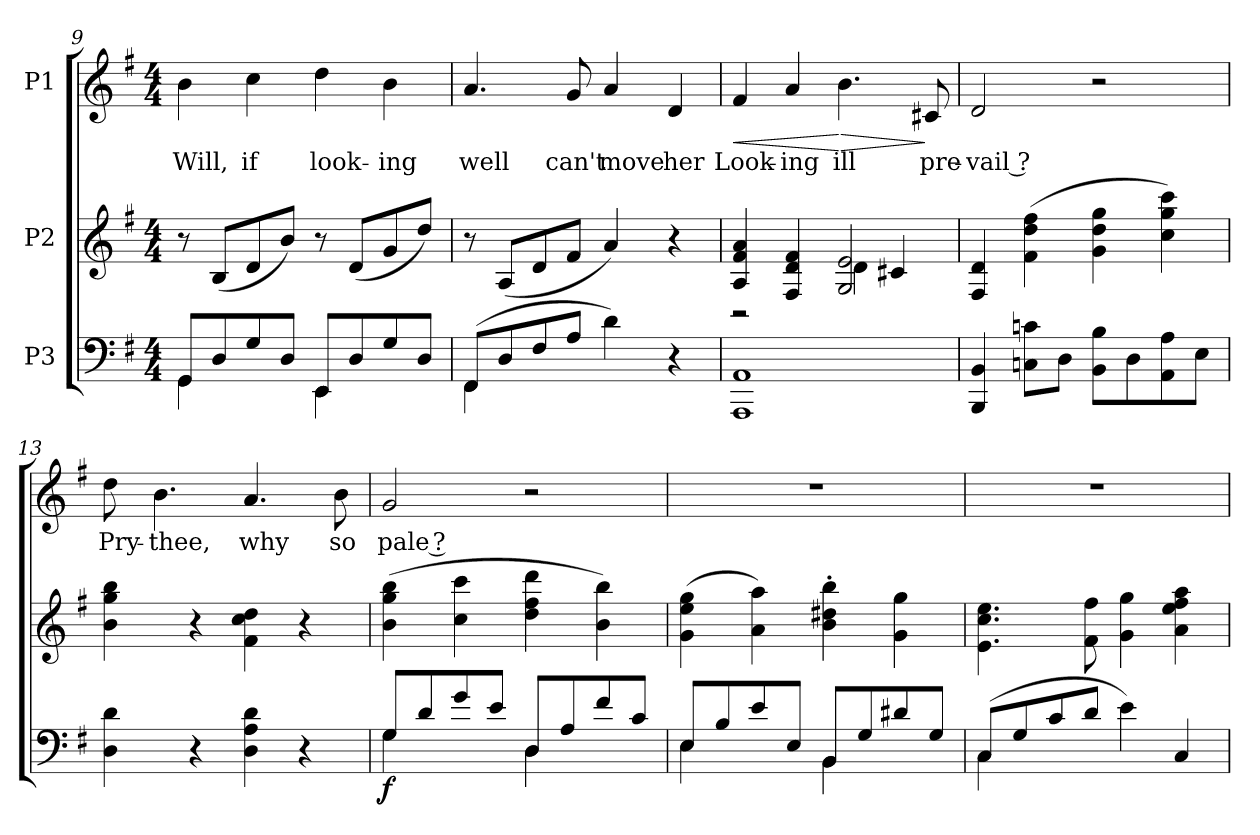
**kern	**dynam	**kern	**kern	**text	**dynam
*part3	*part3	*part2	*part1	*part1	*part1
*staff3	*staff3	*staff2	*staff1	*staff1	*staff1
*I"P3	*	*I"P2	*I"P1	*	*
*clefF4	*	*clefG2	*clefG2	*	*
*k[f#]	*	*k[f#]	*k[f#]	*	*
*G:	*	*G:	*G:	*	*
*M4/4	*	*M4/4	*M4/4	*	*
=9	=9	=9	=9	=9	=9
*^	*	*	*	*	*
!	!	!	!	!	!LO:LY:b:color=#000000	!
8GGi/L	4GGi\	.	8r	4bi\	Will,	.
8Di/	.	.	(8Bi/L	.	.	.
!	!	!	!	!	!LO:LY:b:color=#000000	!
8Gi/	4ryy	.	8di/	4cci\	if	.
8Di/J	.	.	8bi/J)	.	.	.
!	!	!	!	!	!LO:LY:b:color=#000000	!
8EEi/L	4EEi\	.	8r	4ddi\	look-	.
8Di/	.	.	(8di/L	.	.	.
!	!	!	!	!	!LO:LY:b:color=#000000	!
8Gi/	4ryy	.	8gi/	4bi\	-ing	.
8Di/J	.	.	8ddi/J)	.	.	.
!!LO:PB:g=z
=10	=10	=10	=10	=10	=10	=10
!	!	!	!	!	!LO:LY:b:color=#000000	!
(8FF#i/L	4FF#i\	.	8r	4.ai/	well	.
8Di/	.	.	(8Ai/L	.	.	.
8F#i/	4ryy	.	8di/	.	.	.
!	!	!	!	!	!LO:LY:b:color=#000000	!
8Ai/J	.	.	8f#i/J	8gi/	can't	.
!	!	!	!	!	!LO:LY:b:color=#000000	!
4di\)	4ryy	.	4ai/)	4ai/	move	.
!	!	!	!	!	!LO:LY:b:color=#000000	!
4r	4ryy	.	4r	4di/	her	.
*v	*v	*	*	*	*	*
=11	=11	=11	=11	=11	=11
*	*	*^	*	*	*
*^	*	*	*	*	*	*
!	!	!	!	!	!	!LO:LY:b:color=#000000	!LO:HP:b
*v	*v	*	*	*	*	*	*
1AAAi 1AAi	.	4Ai/ 4f#i 4ai	2r	4f#i/	Look-	<
!	!	!	!	!	!LO:LY:b:color=#000000	!
.	.	4F#i/ 4di 4f#i	.	4ai/	-ing	.
!	!	!	!	!	!LO:LY:b:color=#000000	!LO:HP:n=1:b
.	.	2Gi/ 2ei	4di\	4.bi\	ill	[ >
.	.	.	4c#Xi/	.	.	.
!	!	!	!	!	!LO:LY:b:color=#000000	!
.	.	.	.	8c#Xi/	pre-	]
*	*	*v	*v	*	*	*
=12	=12	=12	=12	=12	=12
!	!	!	!	!LO:LY:b:color=#000000	!
4BBBi/ 4BBi	.	4F#i/ 4di	2di/	-vail ?	.
8Cni\ 8cniL	.	(4f#i\ 4ddi 4ff#i	.	.	.
8Di\J	.	.	.	.	.
8BBi\ 8BiL	.	4gi\ 4ddi 4ggi	2r	.	.
8Di\	.	.	.	.	.
8AAi\ 8Ai	.	4cci\ 4ggi 4ccci)	.	.	.
8Ei\J	.	.	.	.	.
!!LO:LB:g=z
=13	=13	=13	=13	=13	=13
!	!	!	!	!LO:LY:b:color=#000000	!
4Di\ 4di	.	4bi\ 4ggi 4bbi	8ddi\	Pry-	.
!	!	!	!	!LO:LY:b:color=#000000	!
.	.	.	4.bi\	-thee,	.
4r	.	4r	.	.	.
!	!	!	!	!LO:LY:b:color=#000000	!
4Di\ 4Ai 4di	.	4f#i\ 4cci 4ddi	4.ai/	why	.
4r	.	4r	.	.	.
!	!	!	!	!LO:LY:b:color=#000000	!
.	.	.	8bi\	so	.
=14	=14	=14	=14	=14	=14
*^	*	*	*	*	*
!	!	!	!	!	!LO:LY:b:color=#000000	!
8Gi/L	4Gi\	f	(4bi\ 4ggi 4bbi	2gi/	pale ?	.
8di/	.	.	.	.	.	.
8gi/	4ryy	.	4cci\ 4ccci	.	.	.
8ei/J	.	.	.	.	.	.
8Di/L	4Di\	.	4ddi\ 4ff#i 4dddi	2r	.	.
8Ai/	.	.	.	.	.	.
8f#i/	4ryy	.	4bi\ 4bbi)	.	.	.
8ci/J	.	.	.	.	.	.
=15	=15	=15	=15	=15	=15	=15
8Ei/L	4Ei\	.	(4gi\ 4eei 4ggi	1r	.	.
8Bi/	.	.	.	.	.	.
8ei/	4ryy	.	4ai\ 4aai)	.	.	.
8Ei/J	.	.	.	.	.	.
8BBi/L	4BBi\	.	4bi\' 4dd#Xi' 4bbi'	.	.	.
8Gi/	.	.	.	.	.	.
8d#Xi/	4ryy	.	4gi\ 4ggi	.	.	.
8Gi/J	.	.	.	.	.	.
!!LO:LB:g=z
=16	=16	=16	=16	=16	=16	=16
(8Ci/L	4Ci\	.	4.ei\ 4.cci 4.eei	1r	.	.
8Gi/	.	.	.	.	.	.
8ci/	4ryy	.	.	.	.	.
8di/J	.	.	8f#i\ 8ff#i	.	.	.
4ei\)	4ryy	.	4gi\ 4ggi	.	.	.
4Ci/	4ryy	.	4ai\ 4eei 4ff#i 4aai	.	.	.
*v	*v	*	*	*	*	*
=	=	=	=	=	=
*-	*-	*-	*-	*-	*-
